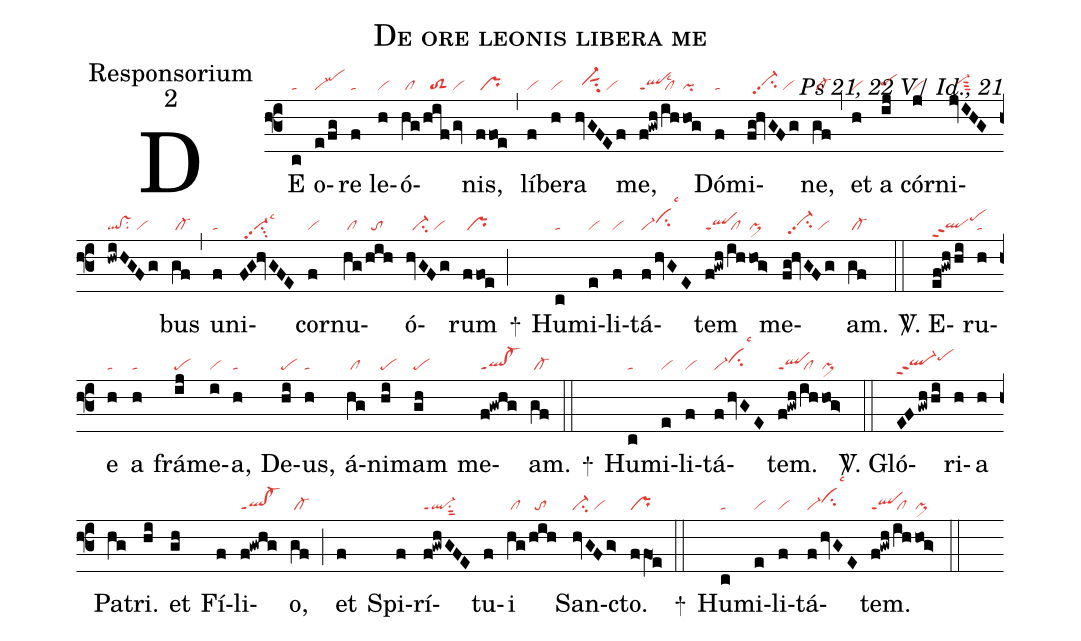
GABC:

name:De ore leonis libera me;
office-part:Responsorium;
mode:2;
commentary:Ps 21, 22 V/ Id., 21;
nabc-lines:1;
%%
(f3)DE(c|ta) o(e/fg|vi-pehj)re(f|ta) le(h|vi)ó(hg|/cl|/hif|//toS2|/gv|vi)nis,(ffoe|/pr) (,) lí(f|vi)be(h|vi)ra(hvGFEf|//vi-hhsut1su2/vi) me,(f!gwh|qlppt1|/ih|/cllsc2|hog|pi) Dó(f|ta)mi(fg!hvGFg|//vi-hhpp2su2/vi)ne,(gf|/cl-) (,) et(h|vi) a(ij|pehh) cór(j|vi)ni(jvIHG|//vi-hhsut3|/hwiHGFg|ql!vssu2/vi)bus(gf|/cl-) (,) u(f|ta)ni(FG!hvGFE|//vi-pp2su3lsc3)cor(f|vi)nu(hg|/cl|/hih|//to)ó(hvGFg|//vi-su2/vi)rum(ffoe|/pr) (;)
+() Hu(c|ta)mi(e|vi)li(f|vi)tá(f/hvGE|vi-cihilsc3)tem(f!gwh|qlppt1|/ih|/cl|hog>|pi>) me(fg!hvGFg|//vi-hhpp2su2/vi)am.(gf|/cl-) (::)

<sp>V/</sp>. E(ef!gwhhi|qlhgppt2pehj)ru(h|ta)e(h|ta) a(h|ta) frá(ij|pe)me(i|vi)a,(h|ta) De(hi|pe)us,(h|ta) á(hg|/cl)ni(hi|pe)mam(gh|pe) me(f!gwhg|ql!cl-ppt1)am.(gf|/cl-) (::)
+() Hu(c|ta)mi(e|vi)li(f|vi)tá(f/hvGE|vi-cihilsc3)tem.(f!gwh|qlppt1|/ih|/cl|hog>|pi>) (::)

<sp>V/</sp>. Gló(EFgwhhi|ql-hhppt2pehj)ri(h)a(h) Pa(hg)tri.(hi)
et(gh) Fí(f)li(f!gwhg|ql!cl-ppt1)o,(gf|/cl-) (;)
et(f) Spi(f)rí(f!gwhGFE|ql-ppt1su1sut2)tu(f)i(hg|/cl|/hih|//to) San(hvGFg>|ci-/vi)cto.(ffO1e|pr) (::)
+() Hu(c|ta)mi(e|vi)li(f|vi)tá(f/hvGE|vi-cihilsc3)tem.(f!gwh|qlppt1|/ih|/cl|hog>|pi>) (::)
